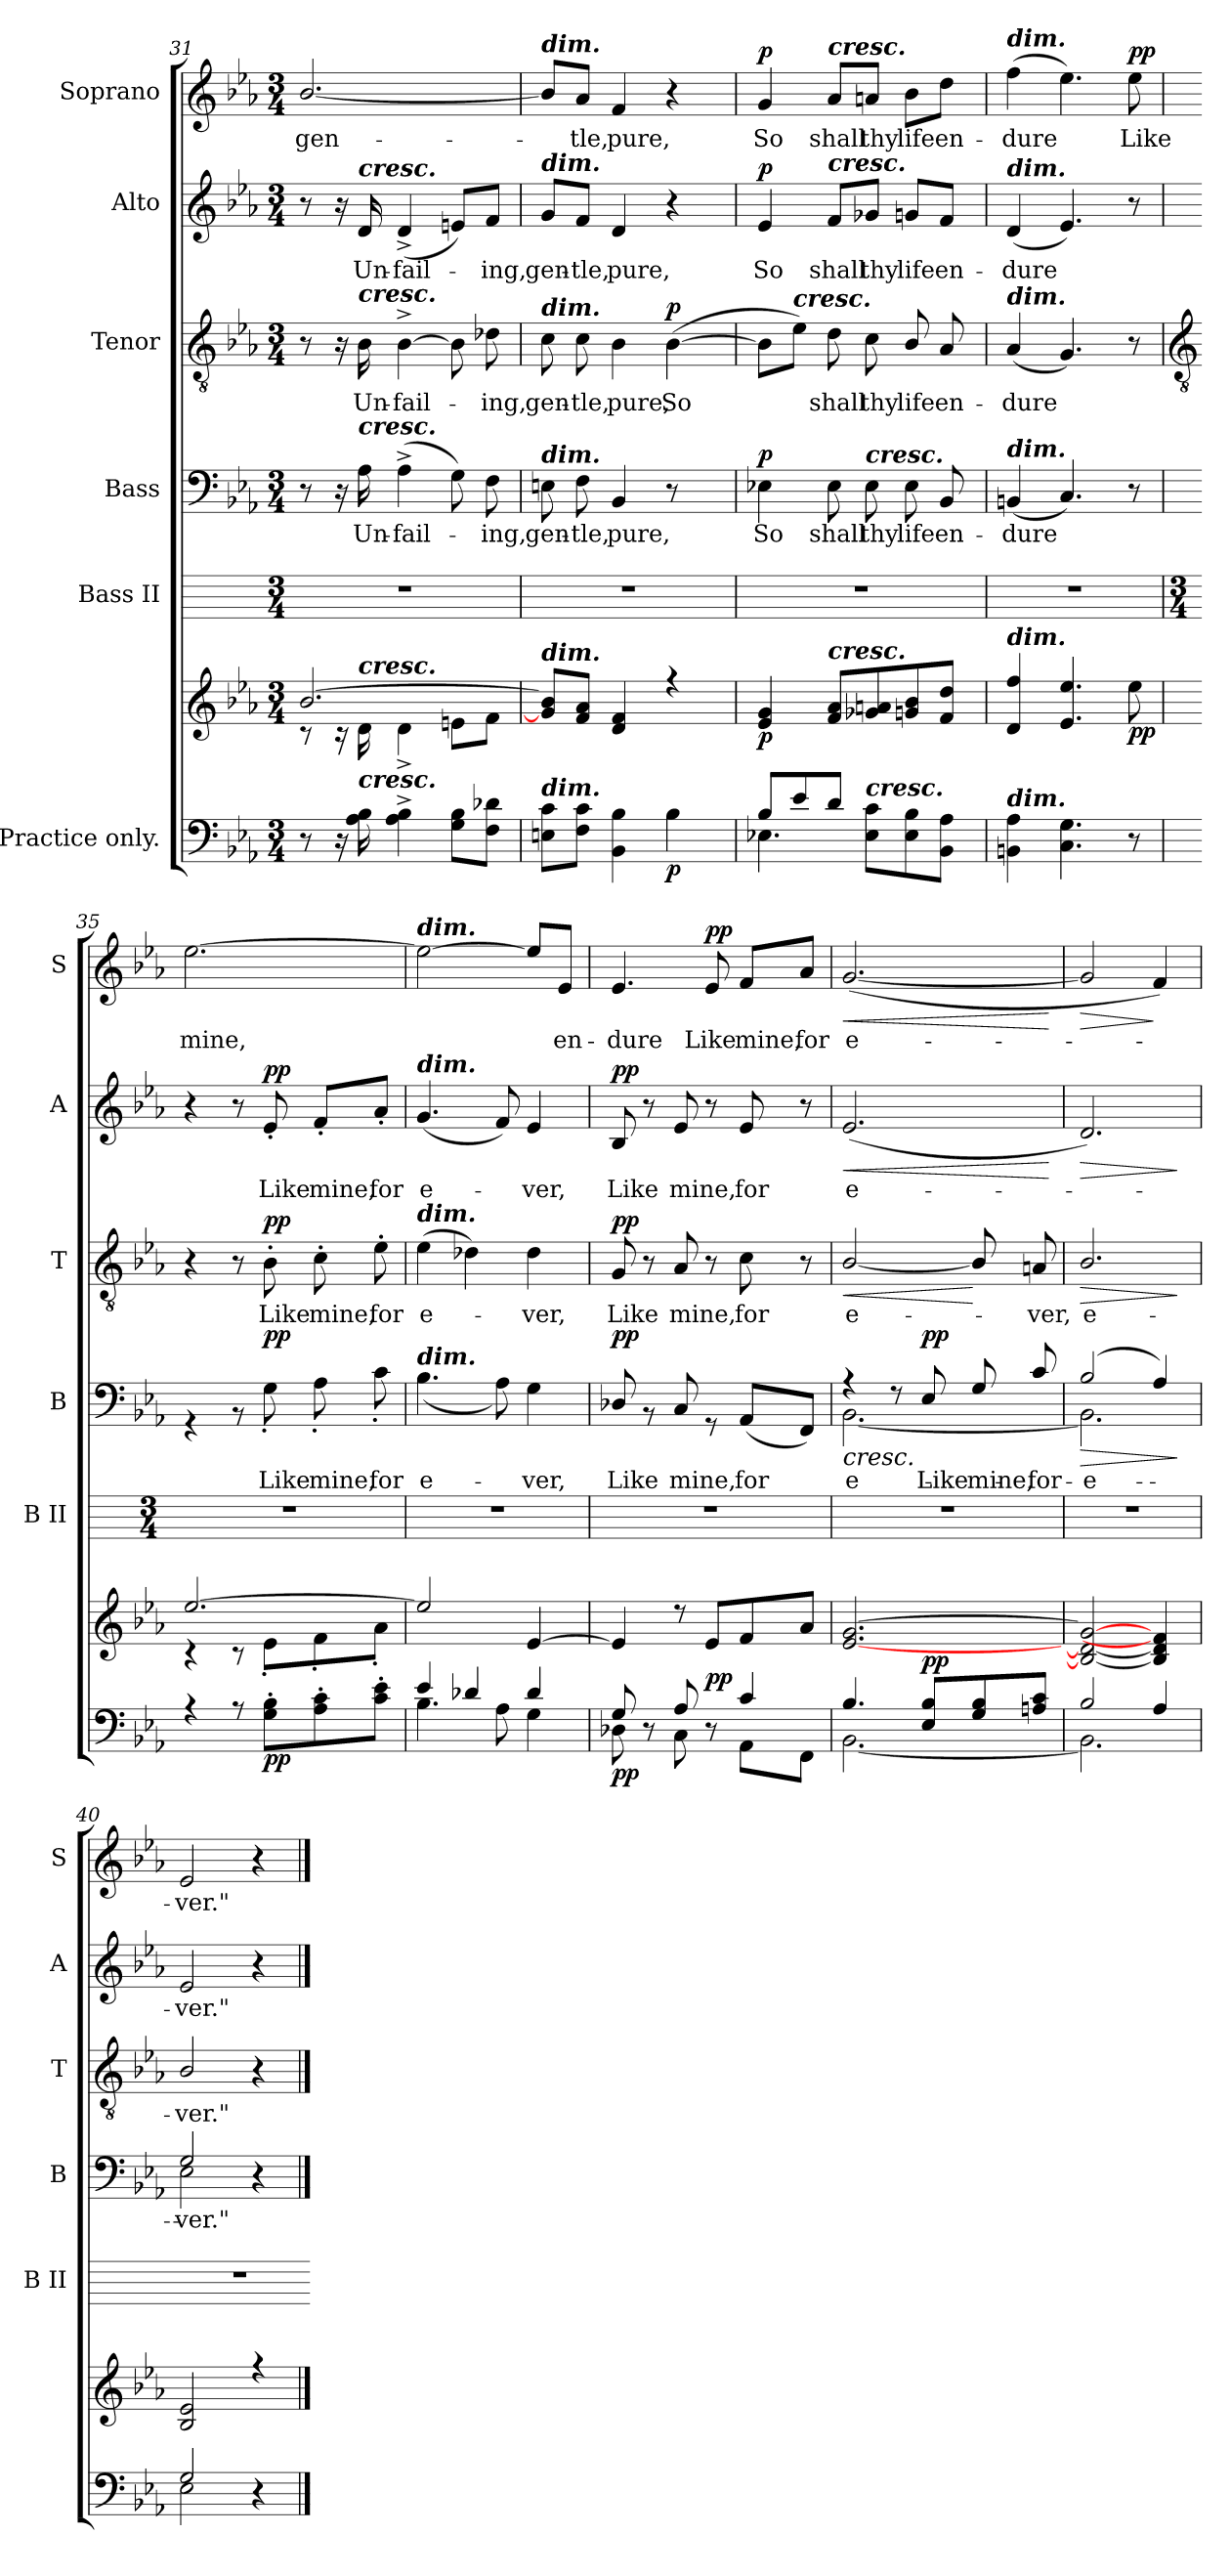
**kern	**kern	**dynam	**kern	**kern	**text	**dynam	**kern	**text	**dynam	**kern	**text	**dynam	**kern	**text	**dynam
*part6	*part6	*part6	*part5	*part4	*part4	*part4	*part3	*part3	*part3	*part2	*part2	*part2	*part1	*part1	*part1
*staff7	*staff6	*staff6/7	*staff5	*staff4	*staff4	*staff4	*staff3	*staff3	*staff3	*staff2	*staff2	*staff2	*staff1	*staff1	*staff1
*I"Practice only.	*	*	*I"Bass II	*I"Bass	*	*	*I"Tenor	*	*	*I"Alto	*	*	*I"Soprano	*	*
*	*	*	*I'B II	*I'B	*	*	*I'T	*	*	*I'A	*	*	*I'S	*	*
*clefF4	*clefG2	*	*	*clefF4	*	*	*clefGv2	*	*	*clefG2	*	*	*clefG2	*	*
*k[b-e-a-]	*k[b-e-a-]	*	*	*k[b-e-a-]	*	*	*k[b-e-a-]	*	*	*k[b-e-a-]	*	*	*k[b-e-a-]	*	*
*E-:	*E-:	*	*	*E-:	*	*	*E-:	*	*	*E-:	*	*	*E-:	*	*
*M3/4	*M3/4	*	*M3/4	*M3/4	*	*	*M3/4	*	*	*M3/4	*	*	*M3/4	*	*
=31	=31	=31	=31	=31	=31	=31	=31	=31	=31	=31	=31	=31	=31	=31	=31
*	*^	*	*	*	*	*	*	*	*	*	*	*	*	*	*
!	!	!	!	!	!	!	!	!	!	!	!	!	!	!	!LO:LY:b	!
8r	[2.b-/	8r	.	2.r	8r	.	.	8r	.	.	8r	.	.	[2.b-/	gen-	.
16r	.	16r	.	.	16r	.	.	16r	.	.	16r	.	.	.	.	.
!	!	!	!	!	!	!	!	!	!	!	!LO:TX:a:Bi:t=cresc.	!	!	!	!	!
!	!	!	!	!	!	!	!	!LO:TX:a:Bi:t=cresc.	!	!	!	!	!	!	!	!
!	!	!	!	!	!LO:TX:a:Bi:t=cresc.	!	!	!	!	!	!	!	!	!	!	!
!	!	!LO:TX:a:Bi:t=cresc.	!	!	!	!	!	!	!	!	!	!	!	!	!	!
!LO:TX:a:Bi:t=cresc.	!	!	!	!	!	!	!	!	!	!	!	!	!	!	!	!
!	!	!	!	!	!	!LO:LY:b	!	!	!LO:LY:b	!	!	!LO:LY:b	!	!	!	!
16A- 16B-	.	16d\	.	.	16A-	Un-	.	16B-	Un-	.	16d	Un-	.	.	.	.
!	!	!	!	!	!	!LO:LY:b	!	!	!LO:LY:b	!	!	!LO:LY:b	!	!	!	!
4A-^ 4B-^	.	4d^\	.	.	(>4A-^	-fail-	.	[4B-^	-fail-	.	(<4d^	-fail-	.	.	.	.
8G 8B-L	.	8en\L	.	.	8G)	.	.	8B-]	.	.	8en/L)	.	.	.	.	.
!	!	!	!	!	!	!LO:LY:b	!	!	!LO:LY:b	!	!	!LO:LY:b	!	!	!	!
8F 8d-XJ	.	8f\J	.	.	8F	ing,	.	8d-X	ing,	.	8f/J	ing,	.	.	.	.
=32	=32	=32	=32	=32	=32	=32	=32	=32	=32	=32	=32	=32	=32	=32	=32	=32
!	!	!	!	!	!	!	!	!	!	!	!	!	!	!LO:TX:a:Bi:t=dim.	!	!
!	!	!	!	!	!	!	!	!	!	!	!LO:TX:a:Bi:t=dim.	!	!	!	!	!
!	!	!	!	!	!	!	!	!LO:TX:a:Bi:t=dim.	!	!	!	!	!	!	!	!
!	!	!	!	!	!LO:TX:a:Bi:t=dim.	!	!	!	!	!	!	!	!	!	!	!
!	!LO:TX:a:Bi:t=dim.	!	!	!	!	!	!	!	!	!	!	!	!	!	!	!
!LO:TX:a:Bi:t=dim.	!	!	!	!	!	!	!	!	!	!	!	!	!	!	!	!
!	!	!LO:N:vis=1	!	!	!	!LO:LY:b	!	!	!LO:LY:b	!	!	!LO:LY:b	!	!	!	!
8En 8cL	8g/] 8b-/]L	2.ryy	.	2.r	8En	gen-	.	8c	gen-	.	8g/L	gen-	.	8b-/L]	.	.
!	!	!	!	!	!	!LO:LY:b	!	!	!LO:LY:b	!	!	!LO:LY:b	!	!	!LO:LY:b	!
8F 8cJ	8f/ 8a-/J	.	.	.	8F	-tle,	.	8c	-tle,	.	8f/J	-tle,	.	8a-/J	tle,	.
!	!	!	!	!	!	!LO:LY:b	!	!	!LO:LY:b	!	!	!LO:LY:b	!	!	!LO:LY:b	!
4BB- 4B-	4d/ 4f/	.	.	.	4BB-	pure,	.	4B-	pure,	.	4d	pure,	.	4f	pure,	.
!	!	!	!LO:DY:b=2	!	!	!	!	!	!LO:LY:b	!LO:DY:b	!	!	!	!	!	!
4B-	4r	.	p	.	8r	.	.	(>[4B-	So	p	4r	.	.	4r	.	.
.	.	.	.	.	8ryy	.	.	.	.	.	.	.	.	.	.	.
=33	=33	=33	=33	=33	=33	=33	=33	=33	=33	=33	=33	=33	=33	=33	=33	=33
*^	*	*	*	*	*	*	*	*	*	*	*	*	*	*	*	*
!	!	!	!	!LO:DY:b	!	!	!LO:LY:b	!LO:DY:b	!	!	!	!	!LO:LY:b	!LO:DY:b	!	!LO:LY:b	!LO:DY:b
8B-/L	4.E-X	4e-/ 4g/	4.ryy	p	2.r	4E-X	So	p	8B-L]	.	.	4e-	So	p	4g	So	p
!	!	!	!	!	!	!	!	!	!LO:TX:a:Bi:t=cresc.	!	!	!	!	!	!	!	!
8e-/	.	.	.	.	.	.	.	.	8e-J)	.	.	.	.	.	.	.	.
!	!	!	!	!	!	!	!	!	!	!	!	!	!	!	!LO:TX:a:Bi:t=cresc.	!	!
!	!	!	!	!	!	!	!	!	!	!	!	!LO:TX:a:Bi:t=cresc.	!	!	!	!	!
!	!	!LO:TX:a:Bi:t=cresc.	!	!	!	!	!	!	!	!	!	!	!	!	!	!	!
!	!	!	!	!	!	!	!LO:LY:b	!	!	!LO:LY:b	!	!	!LO:LY:b	!	!	!LO:LY:b	!
8d/J	.	8f/ 8a-/L	.	.	.	8E-	shall	.	8d	shall	.	8f/L	shall	.	8a-/L	shall	.
!	!	!	!	!	!	!LO:TX:a:Bi:t=cresc.	!	!	!	!	!	!	!	!	!	!	!
!LO:TX:a:Bi:t=cresc.	!	!	!	!	!	!	!	!	!	!	!	!	!	!	!	!	!
!	!	!	!	!	!	!	!LO:LY:b	!	!	!LO:LY:b	!	!	!LO:LY:b	!	!	!LO:LY:b	!
4.ryy	8E- 8cL	8g-X/ 8an/	4ryy	.	.	8E-	thy	.	8c	thy	.	8g-X/J	thy	.	8an/J	thy	.
!	!	!	!	!	!	!	!LO:LY:b	!	!	!LO:LY:b	!	!	!LO:LY:b	!	!	!LO:LY:b	!
.	8E- 8B-	8gn/ 8b-/	.	.	.	8E-	life	.	8B-/	life	.	8gn/L	life	.	8b-\L	life	.
!	!	!	!	!	!	!	!LO:LY:b	!	!	!LO:LY:b	!	!	!LO:LY:b	!	!	!LO:LY:b	!
.	8BB- 8A-J	8f/ 8dd/J	16ryy	.	.	8BB-	en-	.	8A-	en-	.	8f/J	en-	.	8dd\J	en-	.
.	.	.	16ryy	.	.	.	.	.	.	.	.	.	.	.	.	.	.
*v	*v	*	*	*	*	*	*	*	*	*	*	*	*	*	*	*	*
=34	=34	=34	=34	=34	=34	=34	=34	=34	=34	=34	=34	=34	=34	=34	=34	=34
!	!	!	!	!	!	!	!	!	!	!	!	!	!	!LO:TX:a:Bi:t=dim.	!	!
!	!	!	!	!	!	!	!	!	!	!	!LO:TX:a:Bi:t=dim.	!	!	!	!	!
!	!	!	!	!	!	!	!	!LO:TX:a:Bi:t=dim.	!	!	!	!	!	!	!	!
!	!	!	!	!	!LO:TX:a:Bi:t=dim.	!	!	!	!	!	!	!	!	!	!	!
!	!LO:TX:a:Bi:t=dim.	!	!	!	!	!	!	!	!	!	!	!	!	!	!	!
!LO:TX:a:Bi:t=dim.	!	!	!	!	!	!	!	!	!	!	!	!	!	!	!	!
!	!	!LO:N:vis=1	!	!	!	!LO:LY:b	!	!	!LO:LY:b	!	!	!LO:LY:b	!	!	!LO:LY:b	!
4BBn\ 4A-\	4d/ 4ff/	2.ryy	.	2.r	(<4BBn	-dure	.	(<4A-	-dure	.	(<4d	-dure	.	(>4ff	-dure	.
4.C\ 4.G\	4.e-/ 4.ee-/	.	.	.	4.C)	.	.	4.G)	.	.	4.e-)	.	.	4.ee-)	.	.
!	!	!	!LO:DY:b	!	!	!	!	!	!	!	!	!	!	!	!LO:LY:b	!LO:DY:b
8r	8ee-\	.	pp	.	8r	.	.	8r	.	.	8r	.	.	8ee-	Like	pp
!!LO:LB:g=z
=35	=35	=35	=35	=35	=35	=35	=35	=35	=35	=35	=35	=35	=35	=35	=35	=35
*	*	*	*	*	*	*	*	*clefGv2	*	*	*	*	*	*	*	*
*	*	*	*	*M3/4	*	*	*	*	*	*	*	*	*	*	*	*
*^	*	*	*	*	*	*	*	*	*	*	*	*	*	*	*	*
!	!LO:N:vis=1	!	!	!	!	!LO:N:vis=1	!	!	!	!	!	!	!	!	!	!LO:LY:b	!
*	*	*	*	*	*	*^	*	*	*	*	*	*	*	*	*	*	*
4r	2.ryy	[2.ee-/	4r	.	2.r	2.ryy	4r	.	.	4r	.	.	4r	.	.	[2.ee-	mine,	.
8r	.	.	8r	.	.	.	8r	.	.	8r	.	.	8r	.	.	.	.	.
!	!	!	!	!LO:DY:b=2	!	!	!	!LO:LY:b	!LO:DY:b	!	!LO:LY:b	!LO:DY:b	!	!LO:LY:b	!LO:DY:b	!	!	!
8G\' 8B-\'L	.	.	8e-'\L	pp	.	.	8G'\	Like	pp	8B-'	Like	pp	8e-'	Like	pp	.	.	.
!	!	!	!	!	!	!	!	!LO:LY:b	!	!	!LO:LY:b	!	!	!LO:LY:b	!	!	!	!
8A-\' 8c\'	.	.	8f'\	.	.	.	8A-'\	mine,	.	8c'	mine,	.	8f'/L	mine,	.	.	.	.
!	!	!	!	!	!	!	!	!LO:LY:b	!	!	!LO:LY:b	!	!	!LO:LY:b	!	!	!	!
8c\' 8e-\'J	.	.	8a-'\J	.	.	.	8c'\	for	.	8e-'	for	.	8a-'/J	for	.	.	.	.
=36	=36	=36	=36	=36	=36	=36	=36	=36	=36	=36	=36	=36	=36	=36	=36	=36	=36	=36
!	!	!	!	!	!	!	!	!	!	!	!	!	!	!	!	!LO:TX:a:Bi:t=dim.	!	!
!	!	!	!	!	!	!	!	!	!	!	!	!	!LO:TX:a:Bi:t=dim.	!	!	!	!	!
!	!	!	!	!	!	!	!	!	!	!LO:TX:a:Bi:t=dim.	!	!	!	!	!	!	!	!
!	!	!	!	!	!	!LO:TX:a:Bi:t=dim.	!	!	!	!	!	!	!	!	!	!	!	!
!	!	!	!	!	!	!LO:N:vis=1	!	!LO:LY:b	!	!	!LO:LY:b	!	!	!LO:LY:b	!	!	!	!
4e-/	4.B-\	2ee-/]	2.ryy	.	2.r	2.ryy	(<4.B-\	e-	.	(>4e-	e-	.	(<4.g	e-	.	2ee-_	.	.
4d-X/	.	.	.	.	.	.	.	.	.	4d-X)	.	.	.	.	.	.	.	.
.	8A-\	.	.	.	.	.	8A-\)	.	.	.	.	.	8f)	.	.	.	.	.
!	!	!	!	!	!	!	!	!LO:LY:b	!	!	!LO:LY:b	!	!	!LO:LY:b	!	!	!	!
4d-/	4G\	[4e-/	.	.	.	.	4G\	ver,	.	4d-	ver,	.	4e-	ver,	.	8ee-/L]	.	.
!	!	!	!	!	!	!	!	!	!	!	!	!	!	!	!	!	!LO:LY:b	!
.	.	.	.	.	.	.	.	.	.	.	.	.	.	.	.	8e-/J	en-	.
=37	=37	=37	=37	=37	=37	=37	=37	=37	=37	=37	=37	=37	=37	=37	=37	=37	=37	=37
!	!	!	!	!LO:DY:b=2	!	!LO:N:vis=1	!	!LO:LY:b	!LO:DY:b	!	!LO:LY:b	!LO:DY:b	!	!LO:LY:b	!LO:DY:b	!	!LO:LY:b	!
8G/	8D-X\	4e-/]	2.ryy	pp	2.r	2.ryy	8D-X/	Like	pp	8G	Like	pp	8B-	Like	pp	4.e-	-dure	.
8r	8ryy	.	.	.	.	.	8r	.	.	8r	.	.	8r	.	.	.	.	.
!	!	!	!	!	!	!	!	!LO:LY:b	!	!	!LO:LY:b	!	!	!LO:LY:b	!	!	!	!
8A-/	8C\	8r	.	.	.	.	8C/	mine,	.	8A-	mine,	.	8e-	mine,	.	.	.	.
!	!	!	!	!LO:DY:b	!	!	!	!	!	!	!	!	!	!	!	!	!LO:LY:b	!LO:DY:b
8r	8ryy	8e-/L	.	pp	.	.	8r	.	.	8r	.	.	8r	.	.	8e-	Like	pp
!	!	!	!	!	!	!	!	!LO:LY:b	!	!	!LO:LY:b	!	!	!LO:LY:b	!	!	!LO:LY:b	!
4c/	8AA-\L	8f/	.	.	.	.	(<8AA-/L	for	.	8c	for	.	8e-	for	.	8f/L	mine,	.
!	!	!	!	!	!	!	!	!	!	!	!	!	!	!	!	!	!LO:LY:b	!
.	8FF\J	8a-/J	.	.	.	.	8FF/J)	.	.	8r	.	.	8r	.	.	8a-/J	for	.
=38	=38	=38	=38	=38	=38	=38	=38	=38	=38	=38	=38	=38	=38	=38	=38	=38	=38	=38
!	!	!	!	!	!	!	!	!LO:LY:b	!LO:HP:b	!	!LO:LY:b	!LO:HP:b	!	!LO:LY:b	!LO:HP:b	!	!LO:LY:b	!LO:HP:b
4.B-/	[2.BB-\	[2.e-/ [2.g/	2.ryy	.	2.r	4r	[2.BB-\	e-	<	[2B-/	e-	<	(<2.e-	e-	<	(<[2.g	e-	<
.	.	.	.	.	.	8r	.	.	.	.	.	.	.	.	.	.	.	.
!	!	!	!	!LO:DY:a=2	!	!	!	!LO:LY:a	!LO:DY:a	!	!	!	!	!	!	!	!	!
8E-/ 8B-/L	.	.	.	pp	.	8E-/	.	Like	pp	.	.	.	.	.	.	.	.	.
!	!	!	!	!	!	!	!	!LO:LY:a	!	!	!	!	!	!	!	!	!	!
8G/ 8B-/	.	.	.	.	.	8G/	.	mine,	.	8B-/]	.	[	.	.	.	.	.	.
!	!	!	!	!	!	!	!	!LO:LY:a	!	!	!LO:LY:b	!	!	!	!	!	!	!
8An/ 8c/J	.	.	.	.	.	8c/	.	for	.	8An	ver,	.	.	.	.	.	.	.
*v	*v	*	*	*	*	*v	*v	*	*	*	*	*	*	*	*	*	*	*
*	*v	*v	*	*	*	*	*	*	*	*	*	*	*	*	*	*
.	.	.	.	.	.	[	.	.	.	.	.	[	.	.	[
=39	=39	=39	=39	=39	=39	=39	=39	=39	=39	=39	=39	=39	=39	=39	=39
*^	*^	*	*	*	*	*	*	*	*	*	*	*	*	*	*
!	!	!	!	!	!	!	!LO:LY:a	!LO:HP:b	!	!LO:LY:b	!LO:HP:b	!	!	!LO:HP:b	!	!	!LO:HP:b
*	*	*	*	*	*	*^	*	*	*	*	*	*	*	*	*	*	*
2B-/	2.BB-\]	2B-/_ 2d/_ 2g/_	2.ryy	.	2.r	(>2B-/	2.BB-\]	e-	>	2.B-/	e-	>	2.d)	.	>	2g]	.	>
4A-/	.	4B-/] 4d/] 4f/]	.	.	.	4A-/)	.	.	.	.	.	.	.	.	.	4f)	.	]
*v	*v	*	*	*	*	*v	*v	*	*	*	*	*	*	*	*	*	*	*
*	*v	*v	*	*	*	*	*	*	*	*	*	*	*	*	*	*
.	.	.	.	.	.	]	.	.	]	.	.	]	.	.	.
=40	=40	=40	=40	=40	=40	=40	=40	=40	=40	=40	=40	=40	=40	=40	=40
*^	*^	*	*	*	*	*	*	*	*	*	*	*	*	*	*
!	!	!	!	!	!	!	!LO:LY:a	!	!	!	!	!	!	!	!	!	!
*	*	*	*	*	*	*^	*	*	*	*	*	*	*	*	*	*	*
!	!	!	!	!	!	!	!	!LO:LY:b	!	!	!LO:LY:b	!	!	!LO:LY:b	!	!	!LO:LY:b	!
2G/	2E-\	2B-/ 2e-/	2.ryy	.	2.r	2G/	2E-\	ver."	.	2B-/	-ver."	.	2e-	ver."	.	2e-	ver."	.
4ryy	4r	4r	.	.	.	4ryy	4r	.	.	4r	.	.	4r	.	.	4r	.	.
*v	*v	*	*	*	*	*v	*v	*	*	*	*	*	*	*	*	*	*	*
*	*v	*v	*	*	*	*	*	*	*	*	*	*	*	*	*	*
==	==	==	=	==	==	==	==	==	==	==	==	==	==	==	==
*-	*-	*-	*-	*-	*-	*-	*-	*-	*-	*-	*-	*-	*-	*-	*-
